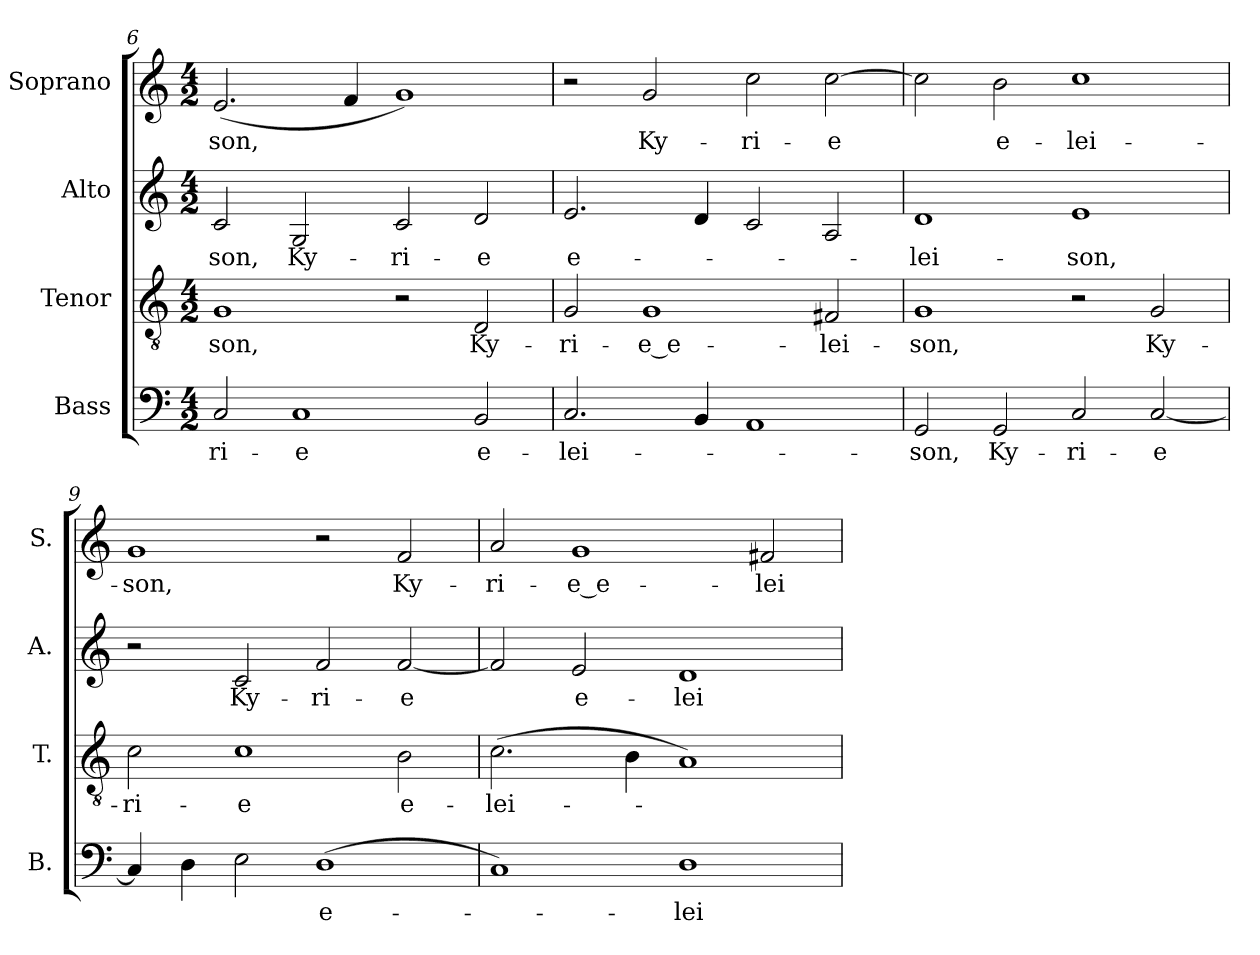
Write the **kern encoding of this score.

**kern	**text	**kern	**text	**kern	**text	**kern	**text
*part4	*part4	*part3	*part3	*part2	*part2	*part1	*part1
*staff4	*staff4	*staff3	*staff3	*staff2	*staff2	*staff1	*staff1
*I"Bass	*	*I"Tenor	*	*I"Alto	*	*I"Soprano	*
*I'B.	*	*I'T.	*	*I'A.	*	*I'S.	*
!!LO:LB:g=z
*clefF4	*	*clefGv2	*	*clefG2	*	*clefG2	*
*	*	*ITrd7c12	*	*	*	*	*
*k[]	*	*k[]	*	*k[]	*	*k[]	*
*C:	*	*C:	*	*C:	*	*C:	*
*M4/2	*	*M4/2	*	*M4/2	*	*M4/2	*
=6	=6	=6	=6	=6	=6	=6	=6
!	!LO:LY:b:color=#000000	!	!	!	!	!	!
!	!	!	!LO:LY:b:color=#000000	!	!	!	!
!	!	!	!	!	!LO:LY:b:color=#000000	!	!
!	!	!	!	!	!	!	!LO:LY:b:color=#000000
2Ci/	-ri-	1GGi	-son,	2ci/	-son,	(2.ei/	-son,
!	!LO:LY:b:color=#000000	!	!	!	!	!	!
!	!	!	!	!	!LO:LY:b:color=#000000	!	!
1Ci	-e	.	.	2Gi/	Ky-	.	.
.	.	.	.	.	.	4fi/	.
!	!	!	!	!	!LO:LY:b:color=#000000	!	!
.	.	2r	.	2ci/	-ri-	1gi)	.
!	!LO:LY:b:color=#000000	!	!	!	!	!	!
!	!	!	!LO:LY:b:color=#000000	!	!	!	!
!	!	!	!	!	!LO:LY:b:color=#000000	!	!
2BBi/	e-	2DDi/	Ky-	2di/	-e	.	.
=7	=7	=7	=7	=7	=7	=7	=7
!	!LO:LY:b:color=#000000	!	!	!	!	!	!
!	!	!	!LO:LY:b:color=#000000	!	!	!	!
!	!	!	!	!	!LO:LY:b:color=#000000	!	!
2.Ci/	-lei-	2GGi/	-ri-	2.ei/	e-	2r	.
!	!	!	!LO:LY:b:color=#000000	!	!	!	!
!	!	!	!	!	!	!	!LO:LY:b:color=#000000
.	.	1GGi	-e_e-	.	.	2gi/	Ky-
4BBi/	.	.	.	4di/	.	.	.
!	!	!	!	!	!	!	!LO:LY:b:color=#000000
1AAi	.	.	.	2ci/	.	2cci\	-ri-
!	!	!	!LO:LY:b:color=#000000	!	!	!	!
!	!	!	!	!	!	!	!LO:LY:b:color=#000000
.	.	2FF#Xi/	-lei-	2Ai/	.	[2cci\	-e
=8	=8	=8	=8	=8	=8	=8	=8
!	!LO:LY:b:color=#000000	!	!	!	!	!	!
!	!	!	!LO:LY:b:color=#000000	!	!	!	!
!	!	!	!	!	!LO:LY:b:color=#000000	!	!
2GGi/	-son,	1GGi	-son,	1di	-lei-	2cci\]	.
!	!LO:LY:b:color=#000000	!	!	!	!	!	!
!	!	!	!	!	!	!	!LO:LY:b:color=#000000
2GGi/	Ky-	.	.	.	.	2bi\	e-
!	!LO:LY:b:color=#000000	!	!	!	!	!	!
!	!	!	!	!	!LO:LY:b:color=#000000	!	!
!	!	!	!	!	!	!	!LO:LY:b:color=#000000
2Ci/	-ri-	2r	.	1ei	-son,	1cci	-lei-
!	!LO:LY:b:color=#000000	!	!	!	!	!	!
!	!	!	!LO:LY:b:color=#000000	!	!	!	!
[2Ci/	-e	2GGi/	Ky-	.	.	.	.
=9	=9	=9	=9	=9	=9	=9	=9
!	!	!	!LO:LY:b:color=#000000	!	!	!	!
!	!	!	!	!	!	!	!LO:LY:b:color=#000000
4Ci/]	.	2Ci\	-ri-	2r	.	1gi	-son,
4Di\	.	.	.	.	.	.	.
!	!	!	!LO:LY:b:color=#000000	!	!	!	!
!	!	!	!	!	!LO:LY:b:color=#000000	!	!
2Ei\	.	1Ci	-e	2ci/	Ky-	.	.
!	!LO:LY:b:color=#000000	!	!	!	!	!	!
!	!	!	!	!	!LO:LY:b:color=#000000	!	!
(1Di	e-	.	.	2fi/	-ri-	2r	.
!	!	!	!LO:LY:b:color=#000000	!	!	!	!
!	!	!	!	!	!LO:LY:b:color=#000000	!	!
!	!	!	!	!	!	!	!LO:LY:b:color=#000000
.	.	2BBi\	e-	[2fi/	-e	2fi/	Ky-
=10	=10	=10	=10	=10	=10	=10	=10
!	!	!	!LO:LY:b:color=#000000	!	!	!	!
!	!	!	!	!	!	!	!LO:LY:b:color=#000000
1Ci)	.	(2.Ci\	-lei-	2fi/]	.	2ai/	-ri-
!	!	!	!	!	!LO:LY:b:color=#000000	!	!
!	!	!	!	!	!	!	!LO:LY:b:color=#000000
.	.	.	.	2ei/	e-	1gi	-e_e-
.	.	4BBi\	.	.	.	.	.
!	!LO:LY:b:color=#000000	!	!	!	!	!	!
!	!	!	!	!	!LO:LY:b:color=#000000	!	!
1Di	-lei-	1AAi)	.	1di	-lei-	.	.
!	!	!	!	!	!	!	!LO:LY:b:color=#000000
.	.	.	.	.	.	2f#Xi/	-lei-
=	=	=	=	=	=	=	=
*-	*-	*-	*-	*-	*-	*-	*-
